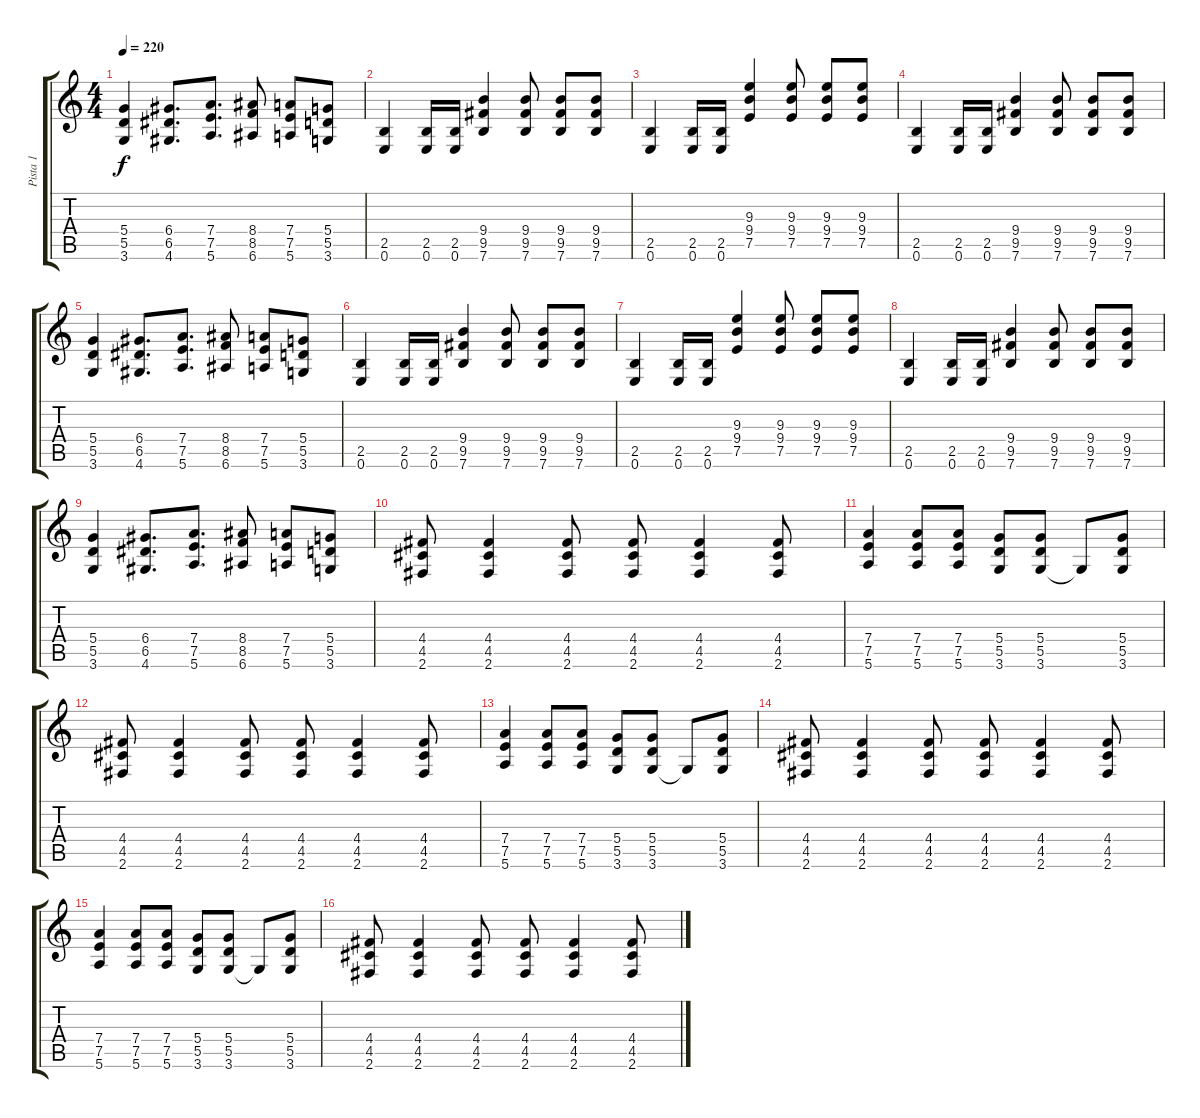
\track ("Pista 1" "Pista 1") {instrument distortionguitar}
\staff {score tabs}
\tuning (E4 B3 G3 D3 A2 E2) {hide}
\ts (4 4)
\tempo 220
\clef g2
\ks c
(5.4 5.5 3.6).4{dy f} (6.4 6.5 4.6).8{d} (7.4 7.5 5.6).8{d} (8.4 8.5 6.6).8 (7.4 7.5 5.6).8 (5.4 5.5 3.6).8 |
(2.5 0.6).4 (2.5 0.6).16 (2.5 0.6).16 (9.4 9.5 7.6).4 (9.4 9.5 7.6).8 (9.4 9.5 7.6).8 (9.4 9.5 7.6).8 |
(2.5 0.6).4 (2.5 0.6).16 (2.5 0.6).16 (9.3 9.4 7.5).4 (9.3 9.4 7.5).8 (9.3 9.4 7.5).8 (9.3 9.4 7.5).8 |
(2.5 0.6).4 (2.5 0.6).16 (2.5 0.6).16 (9.4 9.5 7.6).4 (9.4 9.5 7.6).8 (9.4 9.5 7.6).8 (9.4 9.5 7.6).8 |
(5.4 5.5 3.6).4 (6.4 6.5 4.6).8{d} (7.4 7.5 5.6).8{d} (8.4 8.5 6.6).8 (7.4 7.5 5.6).8 (5.4 5.5 3.6).8 |
(2.5 0.6).4 (2.5 0.6).16 (2.5 0.6).16 (9.4 9.5 7.6).4 (9.4 9.5 7.6).8 (9.4 9.5 7.6).8 (9.4 9.5 7.6).8 |
(2.5 0.6).4 (2.5 0.6).16 (2.5 0.6).16 (9.3 9.4 7.5).4 (9.3 9.4 7.5).8 (9.3 9.4 7.5).8 (9.3 9.4 7.5).8 |
(2.5 0.6).4 (2.5 0.6).16 (2.5 0.6).16 (9.4 9.5 7.6).4 (9.4 9.5 7.6).8 (9.4 9.5 7.6).8 (9.4 9.5 7.6).8 |
(5.4 5.5 3.6).4 (6.4 6.5 4.6).8{d} (7.4 7.5 5.6).8{d} (8.4 8.5 6.6).8 (7.4 7.5 5.6).8 (5.4 5.5 3.6).8 |
(4.4 4.5 2.6).8 (4.4 4.5 2.6).4 (4.4 4.5 2.6).8 (4.4 4.5 2.6).8 (4.4 4.5 2.6).4 (4.4 4.5 2.6).8 |
(7.4 7.5 5.6).4 (7.4 7.5 5.6).8 (7.4 7.5 5.6).8 (5.4 5.5 3.6).8 (5.4 5.5 3.6).8 3.6{t}.8 (5.4 5.5 3.6).8 |
(4.4 4.5 2.6).8 (4.4 4.5 2.6).4 (4.4 4.5 2.6).8 (4.4 4.5 2.6).8 (4.4 4.5 2.6).4 (4.4 4.5 2.6).8 |
(7.4 7.5 5.6).4 (7.4 7.5 5.6).8 (7.4 7.5 5.6).8 (5.4 5.5 3.6).8 (5.4 5.5 3.6).8 3.6{t}.8 (5.4 5.5 3.6).8 |
(4.4 4.5 2.6).8 (4.4 4.5 2.6).4 (4.4 4.5 2.6).8 (4.4 4.5 2.6).8 (4.4 4.5 2.6).4 (4.4 4.5 2.6).8 |
(7.4 7.5 5.6).4 (7.4 7.5 5.6).8 (7.4 7.5 5.6).8 (5.4 5.5 3.6).8 (5.4 5.5 3.6).8 3.6{t}.8 (5.4 5.5 3.6).8 |
(4.4 4.5 2.6).8 (4.4 4.5 2.6).4 (4.4 4.5 2.6).8 (4.4 4.5 2.6).8 (4.4 4.5 2.6).4 (4.4 4.5 2.6).8
